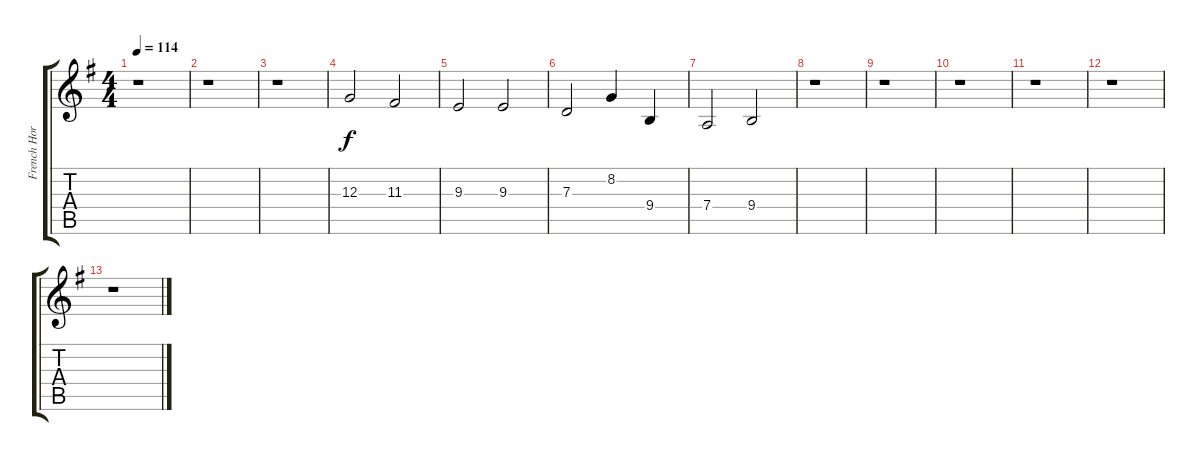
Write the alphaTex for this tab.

\track ("French Horn" "French Hor") {instrument frenchhorn}
\staff {score tabs}
\tuning (E4 B3 G3 D3 A2 E2) {hide}
\ts (4 4)
\tempo 114
\clef g2
\ks eminor
r.1{dy mf} |
r.1 |
r.1 |
12.3.2{dy f balance 5} 11.3.2 |
9.3.2 9.3.2 |
7.3.2 8.2.4 9.4.4 |
7.4.2 9.4.2 |
r.1 |
r.1 |
r.1 |
r.1 |
r.1 |
r.1
